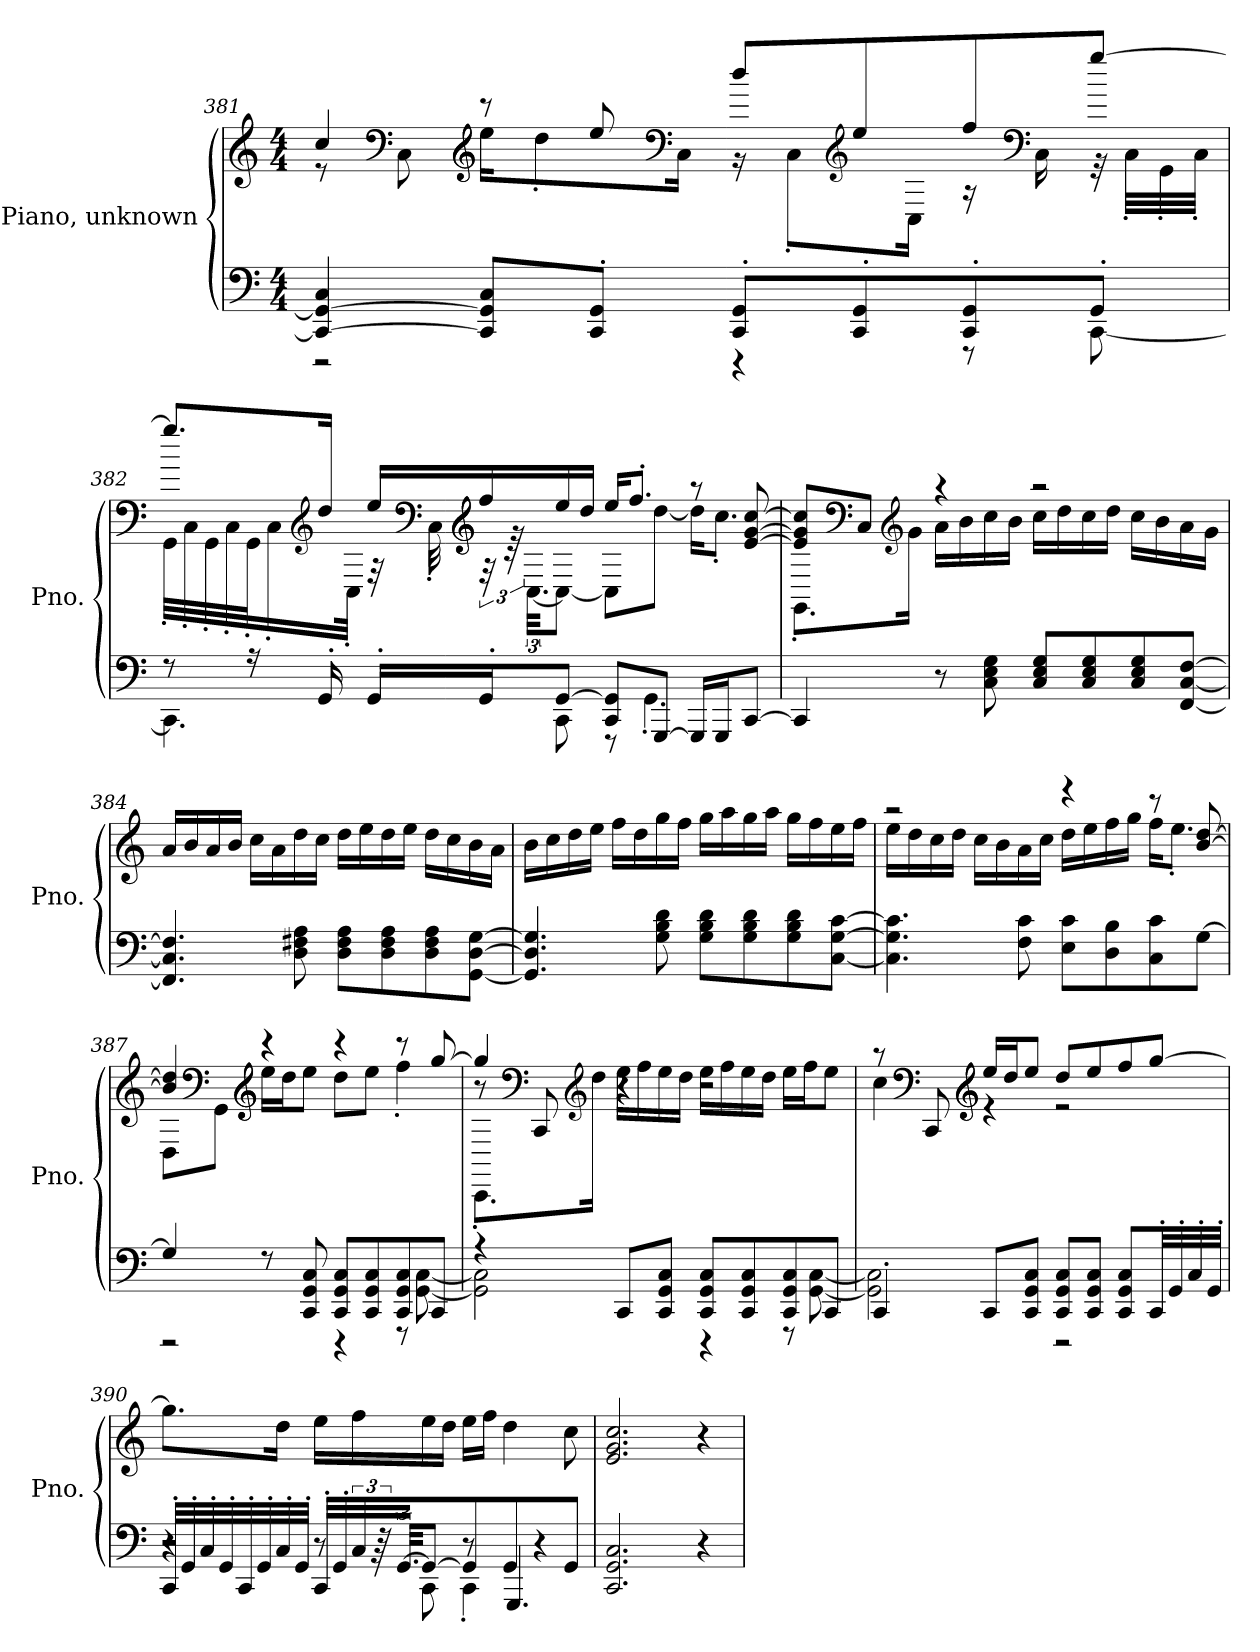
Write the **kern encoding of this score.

**kern	**kern
*part1	*part1
*staff2	*staff1
*I"Piano, unknown	*
*I'Pno.	*
*clefF4	*clefG2
*k[]	*k[]
*M4/4	*M4/4
=381	=381
*^	*^
4CC/_ 4GG/_ 4C/	2r	4cc/	8r
*	*	*clefF4	*
.	.	.	8C\
*	*	*clefG2	*
8CC/] 8GG/] 8C/L	.	8r	16ee\KL
.	.	.	8dd'\
8CC/' 8GG/'J	.	8ee/	.
*	*	*clefF4	*
.	.	.	16C\Jk
8CC/' 8GG/'L	4r	8dd/L	16r
.	.	.	8C'\L
*	*	*clefG2	*
8CC/' 8GG/'	.	8ee/	.
.	.	.	16C\Jk
8CC/' 8GG/'	8r	8ff/	16r
*	*	*clefF4	*
.	.	.	16C\
8GG'/J	[8CC\	[8gg/J	32r
.	.	.	32C'\LLL
.	.	.	32GG'\
.	.	.	32C'\JJJ
!!LO:LB:g=z	!!
=382	=382	=382	=382
8r	4.CC\]	8.gg/L]	32GG'\LLL
.	.	.	32C'\
.	.	.	32GG'\
.	.	.	32C'\
16r	.	.	32GG'\J
.	.	.	16C'\
*	*	*clefG2	*
16GG'/	.	16dd/Jk	.
.	.	.	32C'\JJk
16GG'/LL	.	16ee/LL	32r
*	*	*clefF4	*
.	.	.	32C'\
*	*	*clefG2	*
16GG'/J	.	16ff/	48r
.	.	.	96r
.	.	.	[48.C\KKL
[8GG/J	8CC\	16ee/	8C\J_
.	.	16dd/JJ	.
8CC/ 8GG/]L	8r	16ee/KL	8C\L]
.	.	8.ff'/J	.
[8GGG/J	4.GG'\	.	[8dd\J
16GGG/LL]	.	8r	16dd\KL]
16GGG/J	.	.	8.cc'\J
[8CC/J	.	[8e/ [8g/ [8cc/	.
*v	*v	*	*
!!LO:LB:g=z	!!
=383	=383	=383
4CC/]	8e/] 8g/] 8cc/]L	8.GG'\L
*	*clefF4	*
.	8C/J	.
*	*clefG2	*
.	.	16g\Jk
8r	4r	16a\LL
.	.	16b\
8C\ 8E\ 8G\	.	16cc\
.	.	16b\JJ
8C/ 8E/ 8G/L	2r	16cc\LL
.	.	16dd\
8C/ 8E/ 8G/	.	16cc\
.	.	16dd\JJ
8C/ 8E/ 8G/	.	16cc\LL
.	.	16b\
[8FF/ [8C/ [8F/J	.	16a\
.	.	16g\JJ
*	*v	*v
=384	=384
4.FF/] 4.C/] 4.F/]	16a/LL
.	16b/
.	16a/
.	16b/JJ
.	16cc\LL
.	16a\
8D\ 8F#X\ 8A\	16dd\
.	16cc\JJ
8D\ 8F#\ 8A\L	16dd\LL
.	16ee\
8D\ 8F#\ 8A\	16dd\
.	16ee\JJ
8D\ 8F#\ 8A\	16dd\LL
.	16cc\
[8GG\ [8D\ [8G\J	16b\
.	16a\JJ
!!LO:LB:g=z
=385	=385
4.GG/] 4.D/] 4.G/]	16b\LL
.	16cc\
.	16dd\
.	16ee\JJ
.	16ff\LL
.	16dd\
8G\ 8B\ 8d\	16gg\
.	16ff\JJ
8G\ 8B\ 8d\L	16gg\LL
.	16aa\
8G\ 8B\ 8d\	16gg\
.	16aa\JJ
8G\ 8B\ 8d\	16gg\LL
.	16ff\
[8C\ [8G\ [8c\J	16ee\
.	16ff\JJ
=386	=386
*	*^
4.C\] 4.G\] 4.c\]	2r	16ee\LL
.	.	16dd\
.	.	16cc\
.	.	16dd\JJ
.	.	16cc\LL
.	.	16b\
8F\ 8c\	.	16a\
.	.	16cc\JJ
8E\ 8c\L	4r	16dd\LL
.	.	16ee\
8D\ 8B\	.	16ff\
.	.	16gg\JJ
8C\ 8c\	8r	16ff\KL
.	.	8.ee'\J
[8G\J	[8b/ [8dd/	.
!!LO:PB:g=z	!!
=387	=387	=387
*^	*	*
4G/]	2r	4b/] 4dd/]	8D\L
*	*	*clefF4	*
.	.	.	8GG\J
*	*	*clefG2	*
8r	.	4r	16ee\LL
.	.	.	16dd\J
8CC/ 8GG/ 8C/	.	.	8ee\J
8CC/ 8GG/ 8C/L	4r	4r	8dd\L
8CC/ 8GG/ 8C/	.	.	8ee\J
8CC/ 8GG/ 8C/	8r	8r	4ff'\
8CC/J	[8GG\ [8C\	[8gg/	.
=388	=388	=388	=388
*	*	*	*^
4r	2GG\] 2C\]	4gg/]	8.CC'\L	8r
*	*	*clefF4	*	*
.	.	.	.	8CC/
*	*	*clefG2	*	*
.	.	.	16dd\Jk	.
8CC/L	.	4r	16ee\LL	4r
.	.	.	16ff\	.
8CC/ 8GG/ 8C/J	.	.	16ee\	.
.	.	.	16dd\JJ	.
8CC/ 8GG/ 8C/L	4r	2r	16ee\LL	2r
.	.	.	16ff\	.
8CC/ 8GG/ 8C/	.	.	16ee\	.
.	.	.	16dd\JJ	.
8CC/ 8GG/ 8C/	8r	.	16ee\LL	.
.	.	.	16ff\J	.
8CC/J	[8GG\ [8C\	.	8ee\J	.
*	*	*	*v	*v
!!LO:LB:g=z
=389	=389	=389	=389
4CC'/	2GG\] 2C\]	8r	4cc\
*	*	*clefF4	*
.	.	8CC/	.
*	*	*clefG2	*
8CC/L	.	16ee/LL	4r
.	.	16dd/J	.
8CC/ 8GG/ 8C/J	.	8ee/J	.
8CC/ 8GG/ 8C/L	2r	8dd/L	2r
8CC/ 8GG/ 8C/J	.	8ee/	.
8CC/ 8GG/ 8C/L	.	8ff/	.
32CC'/LL	.	[8gg/J	.
32GG'/	.	.	.
32C'/	.	.	.
32GG'/JJJ	.	.	.
*	*	*v	*v
=390	=390	=390
*	*^	*
32CC'/LLL	4r	2r	8.gg\L]
32GG'/	.	.	.
32C'/	.	.	.
32GG'/	.	.	.
32CC'/	.	.	.
32GG'/	.	.	.
32C'/	.	.	16dd\Jk
32GG'/JJJ	.	.	.
32CC'/LLL	8r	.	16ee\LL
32GG'/	.	.	.
48C/JJJ	.	.	16ff\
96r	.	.	.
[48.GG/KKL	.	.	.
8GG/J_	8CC\	.	16ee\
.	.	.	16dd\JJ
8GG/]	4CC'\	8r	16ee\LL
.	.	.	16ff\JJ
4GG/	.	4.GGG/	4dd\
.	4r	.	.
8GG/	.	.	8cc\
*v	*v	*v	*
=391	=391
2.CC/ 2.GG/ 2.C/	2.e/ 2.g/ 2.cc/
4r	4r
=	=
*-	*-
